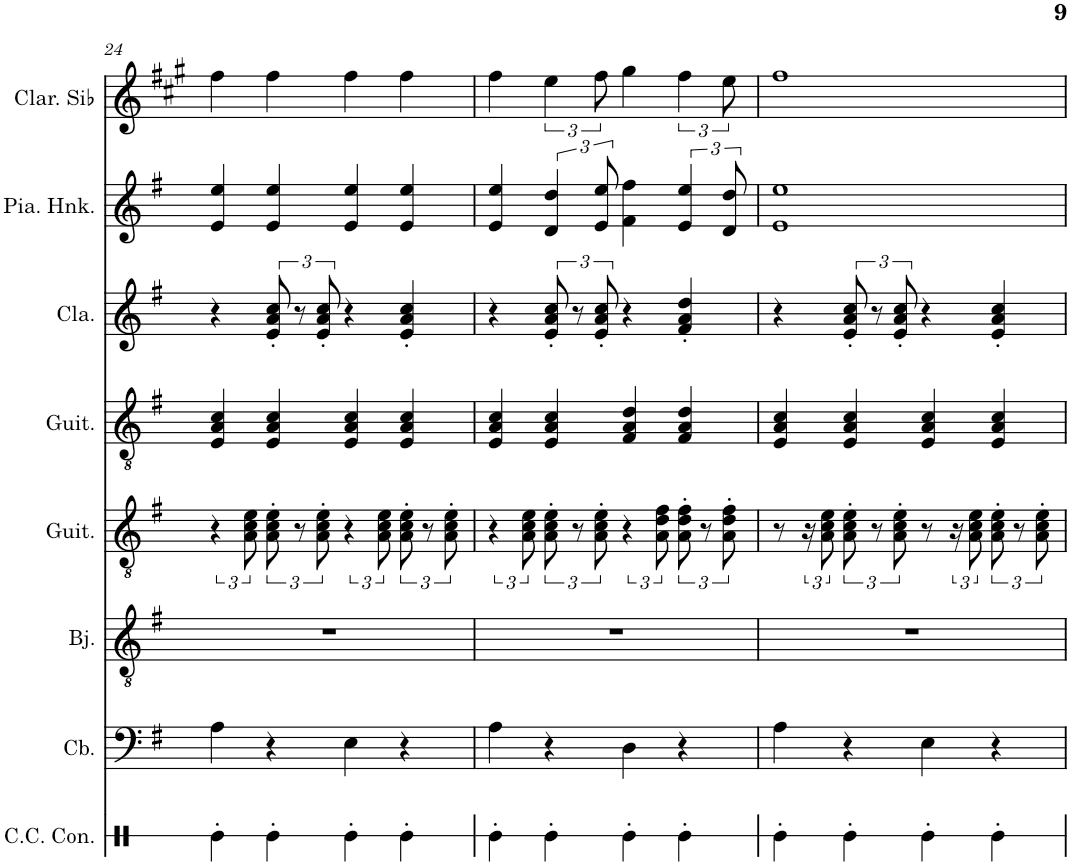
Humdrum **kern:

**kern	**kern	**kern	**kern	**kern	**kern	**kern	**kern
*part8	*part7	*part6	*part5	*part4	*part3	*part2	*part1
*staff8	*staff7	*staff6	*staff5	*staff4	*staff3	*staff2	*staff1
*I"Caisse claire de concert, Woodblock	*I"Contrebasse, Acou Bass	*I"Banjo, Banjo	*I"Guitare acoustique, SteelStrGuitar	*I"Guitare acoustique, Jazz Guitar	*I"Clavecin, Harpschord	*I"Piano Honky Tonk, Honky-tonk Piano	*I"Clarinette en Sib
*I'C.C. Con.	*I'Cb.	*I'Bj.	*I'Guit.	*I'Guit.	*I'Cla.	*I'Pia. Hnk.	*I'Clar. Sib
!!LO:PB:g=z
*clefX	*clefF4	*clefGv2	*clefGv2	*clefGv2	*clefG2	*clefG2	*clefG2
*	*Trd7c12	*Trd7c12	*	*	*	*	*Trd1c2
*k[f#]	*k[f#]	*k[f#]	*k[f#]	*k[f#]	*k[f#]	*k[f#]	*k[f#c#g#]
*M4/4	*M4/4	*M4/4	*M4/4	*M4/4	*M4/4	*M4/4	*M4/4
=24	=24	=24	=24	=24	=24	=24	=24
4Re'\	4A\	1r	6r	4E/ 4A/ 4c/	4r	4e/ 4ee/	4ff#\
.	.	.	12A\ 12c\ 12e\	.	.	.	.
4Re'\	4r	.	12A\' 12c\' 12e\'	4E/ 4A/ 4c/	12e/' 12a/' 12cc/'	4e/ 4ee/	4ff#\
.	.	.	12r	.	12r	.	.
.	.	.	12A\' 12c\' 12e\'	.	12e/' 12a/' 12cc/'	.	.
4Re'\	4E\	.	6r	4E/ 4A/ 4c/	4r	4e/ 4ee/	4ff#\
.	.	.	12A\ 12c\ 12e\	.	.	.	.
4Re'\	4r	.	12A\' 12c\' 12e\'	4E/ 4A/ 4c/	4e/' 4a/' 4cc/'	4e/ 4ee/	4ff#\
.	.	.	12r	.	.	.	.
.	.	.	12A\' 12c\' 12e\'	.	.	.	.
=25	=25	=25	=25	=25	=25	=25	=25
4Re'\	4A\	1r	6r	4E/ 4A/ 4c/	4r	4e/ 4ee/	4ff#\
.	.	.	12A\ 12c\ 12e\	.	.	.	.
4Re'\	4r	.	12A\' 12c\' 12e\'	4E/ 4A/ 4c/	12e/' 12a/' 12cc/'	6d/ 6dd/	6ee\
.	.	.	12r	.	12r	.	.
.	.	.	12A\' 12c\' 12e\'	.	12e/' 12a/' 12cc/'	12e/ 12ee/	12ff#\
4Re'\	4D\	.	6r	4F#/ 4A/ 4d/	4r	4f#\ 4ff#\	4gg#\
.	.	.	12A\ 12d\ 12f#\	.	.	.	.
4Re'\	4r	.	12A\' 12d\' 12f#\'	4F#/ 4A/ 4d/	4f#/' 4a/' 4dd/'	6e/ 6ee/	6ff#\
.	.	.	12r	.	.	.	.
.	.	.	12A\' 12d\' 12f#\'	.	.	12d/ 12dd/	12ee\
=26	=26	=26	=26	=26	=26	=26	=26
4Re'\	4A\	1r	8r	4E/ 4A/ 4c/	4r	1e 1ee	1ff#
.	.	.	24r	.	.	.	.
.	.	.	12A\ 12c\ 12e\	.	.	.	.
4Re'\	4r	.	12A\' 12c\' 12e\'	4E/ 4A/ 4c/	12e/' 12a/' 12cc/'	.	.
.	.	.	12r	.	12r	.	.
.	.	.	12A\' 12c\' 12e\'	.	12e/' 12a/' 12cc/'	.	.
4Re'\	4E\	.	8r	4E/ 4A/ 4c/	4r	.	.
.	.	.	24r	.	.	.	.
.	.	.	12A\ 12c\ 12e\	.	.	.	.
4Re'\	4r	.	12A\' 12c\' 12e\'	4E/ 4A/ 4c/	4e/' 4a/' 4cc/'	.	.
.	.	.	12r	.	.	.	.
.	.	.	12A\' 12c\' 12e\'	.	.	.	.
=	=	=	=	=	=	=	=
*-	*-	*-	*-	*-	*-	*-	*-
